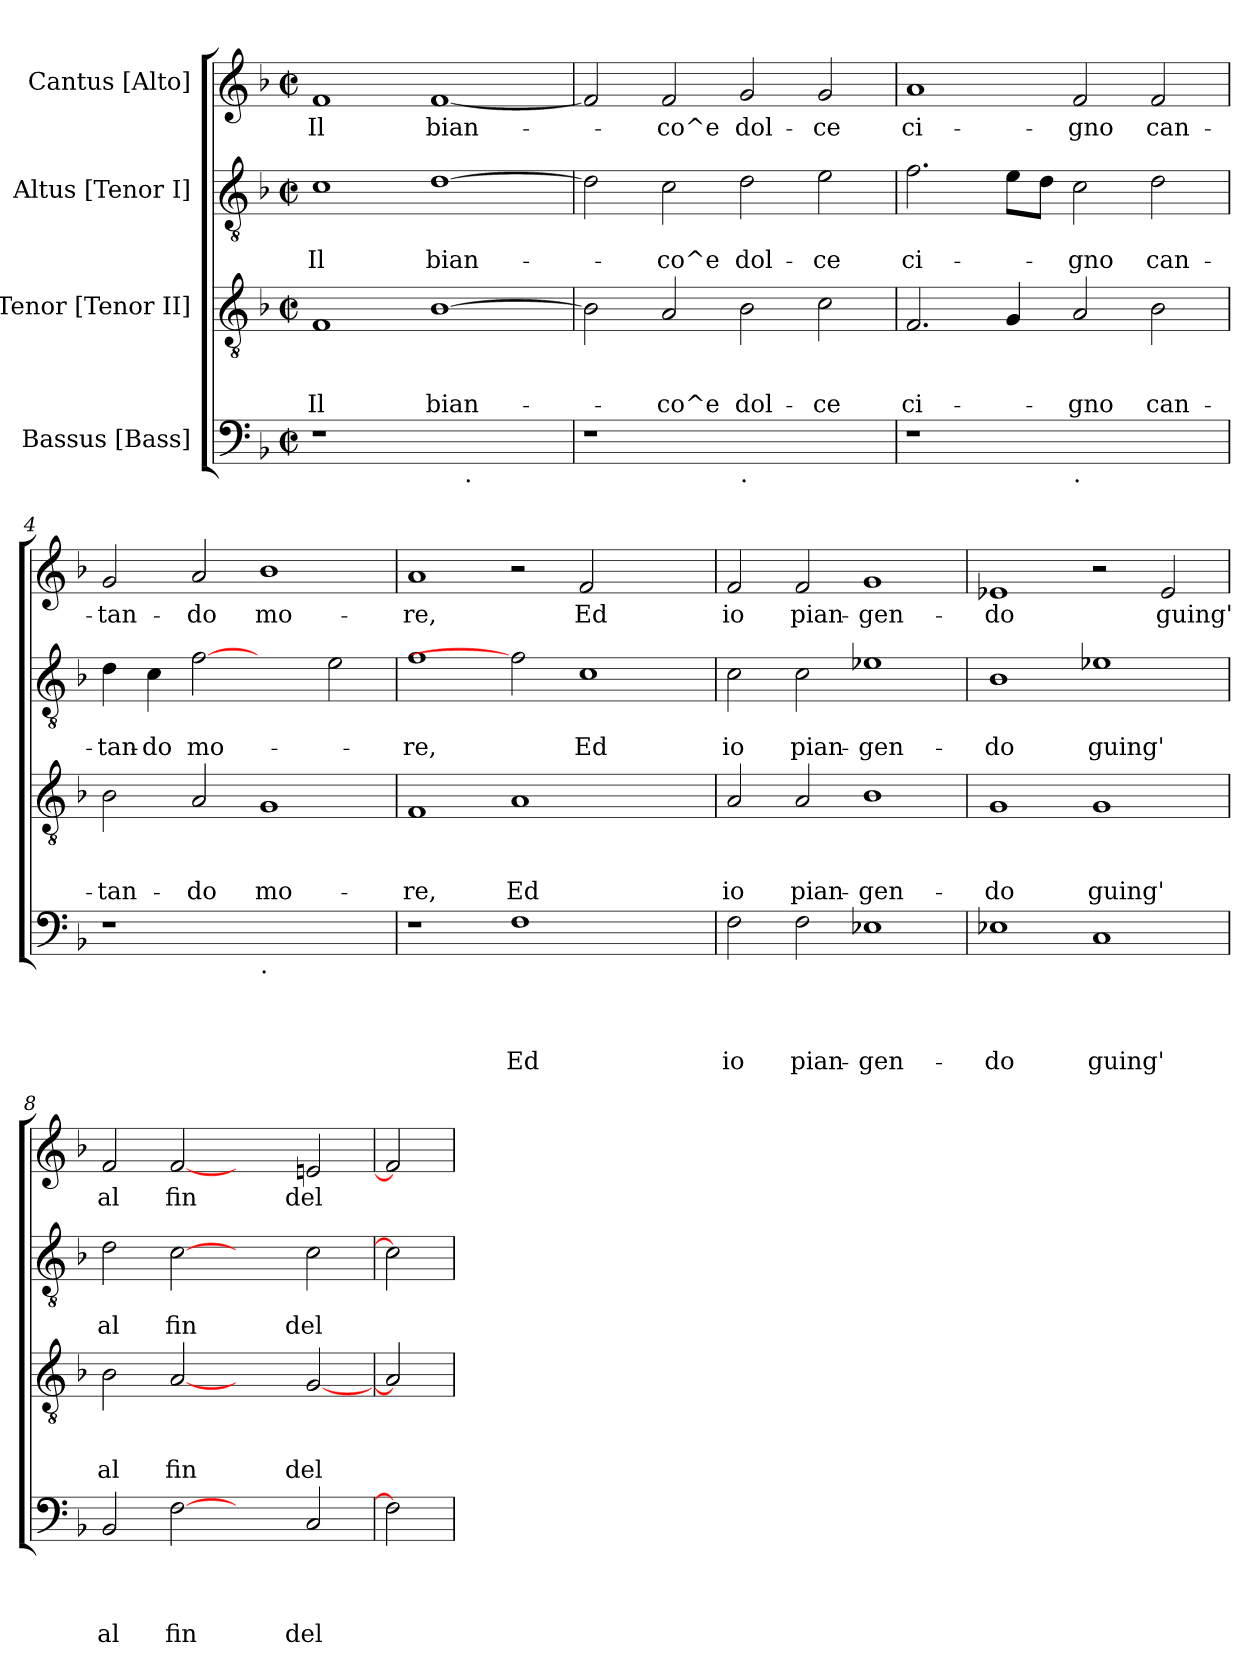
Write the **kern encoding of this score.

**kern	**text	**text	**text	**text	**kern	**text	**text	**text	**kern	**text	**text	**kern	**text
*part4	*part4	*part4	*part4	*part4	*part3	*part3	*part3	*part3	*part2	*part2	*part2	*part1	*part1
*staff4	*staff4	*staff4	*staff4	*staff4	*staff3	*staff3	*staff3	*staff3	*staff2	*staff2	*staff2	*staff1	*staff1
*I"Bassus [Bass]	*	*	*	*	*I"Tenor [Tenor II]	*	*	*	*I"Altus [Tenor I]	*	*	*I"Cantus [Alto]	*
!!LO:PB:g=z
*clefF4	*	*	*	*	*clefGv2	*	*	*	*clefGv2	*	*	*clefG2	*
*k[b-]	*	*	*	*	*k[b-]	*	*	*	*k[b-]	*	*	*k[b-]	*
*F:	*	*	*	*	*F:	*	*	*	*F:	*	*	*F:	*
*M2/2	*	*	*	*	*M2/2	*	*	*	*M2/2	*	*	*M2/2	*
*met(c|)	*	*	*	*	*met(c|)	*	*	*	*met(c|)	*	*	*met(c|)	*
=1	=1	=1	=1	=1	=1	=1	=1	=1	=1	=1	=1	=1	=1
!	!	!	!	!	!	!	!	!LO:LY:b	!	!	!LO:LY:b	!	!LO:LY:b
1r	.	.	.	.	1F	.	.	Il	1c	.	Il	1f	Il
!	!	!	!	!	!	!	!	!LO:LY:b	!	!	!LO:LY:b	!	!LO:LY:b
8ryy	.	.	.	.	[>1B-	.	.	bian-	[>1d	.	bian-	[<1f	bian-
!LO:TX:b:t=.	!	!	!	!	!	!	!	!	!	!	!	!	!
2..ryy	.	.	.	.	.	.	.	.	.	.	.	.	.
=2	=2	=2	=2	=2	=2	=2	=2	=2	=2	=2	=2	=2	=2
1r	.	.	.	.	2B-\]	.	.	.	2d\]	.	.	2f/]	.
!	!	!	!	!	!	!	!	!LO:LY:b	!	!	!LO:LY:b	!	!LO:LY:b
.	.	.	.	.	2A/	.	.	-co^e	2c\	.	-co^e	2f/	-co^e
!LO:TX:b:t=.	!	!	!	!	!	!	!	!	!	!	!	!	!
!	!	!	!	!	!	!	!	!LO:LY:b	!	!	!LO:LY:b	!	!LO:LY:b
1ryy	.	.	.	.	2B-\	.	.	dol-	2d\	.	dol-	2g/	dol-
!	!	!	!	!	!	!	!	!LO:LY:b	!	!	!LO:LY:b	!	!LO:LY:b
.	.	.	.	.	2c\	.	.	-ce	2e\	.	-ce	2g/	-ce
=3	=3	=3	=3	=3	=3	=3	=3	=3	=3	=3	=3	=3	=3
!	!	!	!	!	!	!	!	!LO:LY:b	!	!	!LO:LY:b	!	!LO:LY:b
1r	.	.	.	.	2.F/	.	.	ci-	2.f\	.	ci-	1a	ci-
.	.	.	.	.	4G/	.	.	.	8e\L	.	.	.	.
.	.	.	.	.	.	.	.	.	8d\J	.	.	.	.
!LO:TX:b:t=.	!	!	!	!	!	!	!	!	!	!	!	!	!
!	!	!	!	!	!	!	!	!LO:LY:b	!	!	!LO:LY:b	!	!LO:LY:b
1ryy	.	.	.	.	2A/	.	.	-gno	2c\	.	-gno	2f/	-gno
!	!	!	!	!	!	!	!	!LO:LY:b	!	!	!LO:LY:b	!	!LO:LY:b
.	.	.	.	.	2B-\	.	.	can-	2d\	.	can-	2f/	can-
!!LO:LB:g=z
=4	=4	=4	=4	=4	=4	=4	=4	=4	=4	=4	=4	=4	=4
!	!	!	!	!	!	!	!	!LO:LY:b	!	!	!LO:LY:b	!	!LO:LY:b
1r	.	.	.	.	2B-\	.	.	-tan-	4d\	.	-tan-	2g/	-tan-
!	!	!	!	!	!	!	!	!	!	!	!LO:LY:b	!	!
.	.	.	.	.	.	.	.	.	4c\	.	-do	.	.
!	!	!	!	!	!	!	!	!LO:LY:b	!	!	!LO:LY:b	!	!LO:LY:b
.	.	.	.	.	2A/	.	.	-do	[2f	.	mo-	2a/	-do
!LO:TX:b:t=.	!	!	!	!	!	!	!	!	!	!	!	!	!
!	!	!	!	!	!	!	!	!LO:LY:b	!	!	!	!	!LO:LY:b
1ryy	.	.	.	.	1G	.	.	mo-	2ryy	.	.	1b-	mo-
.	.	.	.	.	.	.	.	.	2e\	.	.	.	.
=5	=5	=5	=5	=5	=5	=5	=5	=5	=5	=5	=5	=5	=5
!	!	!	!	!	!	!	!	!LO:LY:b	!	!	!LO:LY:b	!	!LO:LY:b
1r	.	.	.	.	1F	.	.	-re,	1f	.	-re,	1a	-re,
!	!	!	!	!LO:LY:b	!	!	!	!LO:LY:b	!	!	!	!	!
1F	.	.	.	Ed	1A	.	.	Ed	2f]	.	.	2r	.
!	!	!	!	!	!	!	!	!	!	!	!LO:LY:b	!	!LO:LY:b
.	.	.	.	.	.	.	.	.	1c	.	Ed	2f/	Ed
2ryy	.	.	.	.	2ryy	.	.	.	.	.	.	2ryy	.
=6	=6	=6	=6	=6	=6	=6	=6	=6	=6	=6	=6	=6	=6
!	!	!	!	!LO:LY:b	!	!	!	!LO:LY:b	!	!	!LO:LY:b	!	!LO:LY:b
2F\	.	.	.	io	2A/	.	.	io	2c\	.	io	2f/	io
!	!	!	!	!LO:LY:b	!	!	!	!LO:LY:b	!	!	!LO:LY:b	!	!LO:LY:b
2F\	.	.	.	pian-	2A/	.	.	pian-	2c\	.	pian-	2f/	pian-
!	!	!	!	!LO:LY:b	!	!	!	!LO:LY:b	!	!	!LO:LY:b	!	!LO:LY:b
1E-X	.	.	.	-gen-	1B-	.	.	-gen-	1e-X	.	-gen-	1g	-gen-
=7	=7	=7	=7	=7	=7	=7	=7	=7	=7	=7	=7	=7	=7
!	!	!	!	!LO:LY:b	!	!	!	!LO:LY:b	!	!	!LO:LY:b	!	!LO:LY:b
1E-X	.	.	.	-do	1G	.	.	-do	1B-	.	-do	1e-X	-do
!	!	!	!	!LO:LY:b	!	!	!	!LO:LY:b	!	!	!LO:LY:b	!	!
1C	.	.	.	guing'	1G	.	.	guing'	1e-X	.	guing'	2r	.
!	!	!	!	!	!	!	!	!	!	!	!	!	!LO:LY:b
.	.	.	.	.	.	.	.	.	.	.	.	2e-/	guing'
=8	=8	=8	=8	=8	=8	=8	=8	=8	=8	=8	=8	=8	=8
!	!	!	!	!LO:LY:b	!	!	!	!LO:LY:b	!	!	!LO:LY:b	!	!LO:LY:b
2BB-/	.	.	.	al	2B-\	.	.	al	2d\	.	al	2f/	al
!	!	!	!	!LO:LY:b	!	!	!	!LO:LY:b	!	!	!LO:LY:b	!	!LO:LY:b
[2F	.	.	.	fin	[2A	.	.	fin	[2c	.	fin	[2f	fin
2ryy	.	.	.	.	2ryy	.	.	.	2ryy	.	.	2ryy	.
!	!	!	!	!LO:LY:b	!	!	!	!LO:LY:b	!	!	!LO:LY:b	!	!LO:LY:b
2C/	.	.	.	del	[<2G/	.	.	del	2c\	.	del	2en/	del
=9	=9	=9	=9	=9	=9	=9	=9	=9	=9	=9	=9	=9	=9
2F]	.	.	.	.	2A]	.	.	.	2c]	.	.	2f]	.
=	=	=	=	=	=	=	=	=	=	=	=	=	=
*-	*-	*-	*-	*-	*-	*-	*-	*-	*-	*-	*-	*-	*-
